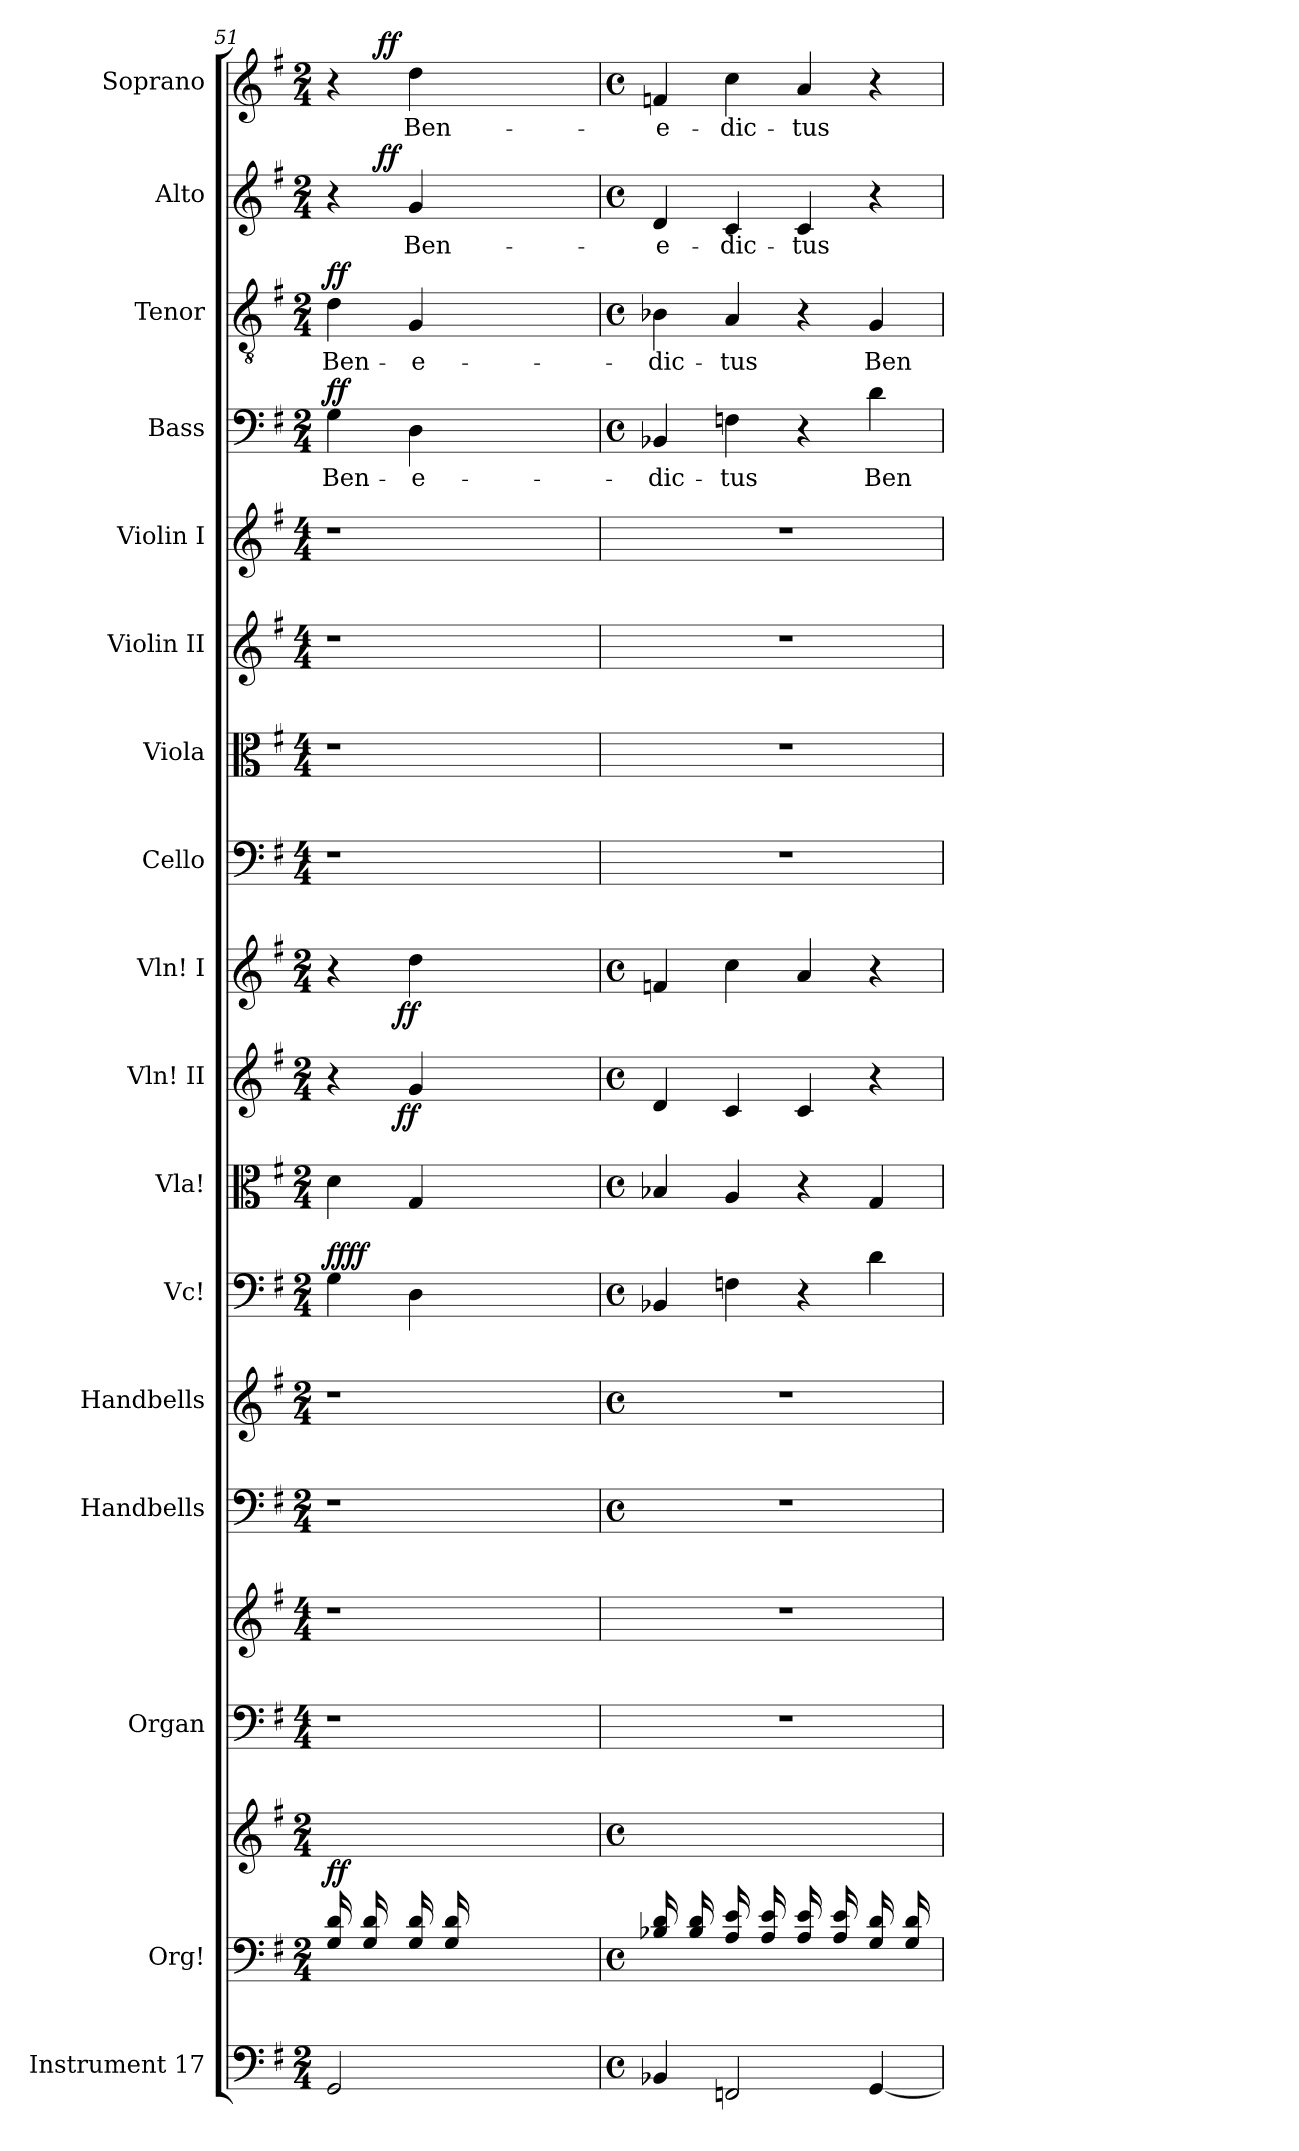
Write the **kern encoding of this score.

**kern	**kern	**kern	**dynam	**kern	**kern	**kern	**kern	**kern	**dynam	**kern	**kern	**dynam	**kern	**dynam	**kern	**kern	**kern	**kern	**kern	**text	**dynam	**kern	**text	**dynam	**kern	**text	**dynam	**kern	**text	**dynam
*part17	*part16	*part16	*part16	*part15	*part15	*part14	*part13	*part12	*part12	*part11	*part10	*part10	*part9	*part9	*part8	*part7	*part6	*part5	*part4	*part4	*part4	*part3	*part3	*part3	*part2	*part2	*part2	*part1	*part1	*part1
*staff19	*staff18	*staff17	*staff17/18	*staff16	*staff15	*staff14	*staff13	*staff12	*staff12	*staff11	*staff10	*staff10	*staff9	*staff9	*staff8	*staff7	*staff6	*staff5	*staff4	*staff4	*staff4	*staff3	*staff3	*staff3	*staff2	*staff2	*staff2	*staff1	*staff1	*staff1
*I"Instrument 17	*I"Org!	*	*	*I"Organ	*	*I"Handbells	*I"Handbells	*I"Vc!	*	*I"Vla!	*I"Vln! II	*	*I"Vln! I	*	*I"Cello	*I"Viola	*I"Violin II	*I"Violin I	*I"Bass	*	*	*I"Tenor	*	*	*I"Alto	*	*	*I"Soprano	*	*
*	*	*	*	*	*	*	*	*I'Vc!	*	*I'Vla!	*I'Vln! II	*	*I'Vln! I	*	*	*I'Vla	*I'Vln	*I'Vln	*I'B	*	*	*I'T	*	*	*I'A	*	*	*I'S	*	*
!!LO:PB:g=z
*clefF4	*clefF4	*clefG2	*	*clefF4	*clefG2	*clefF4	*clefG2	*clefF4	*	*clefC3	*clefG2	*	*clefG2	*	*clefF4	*clefC3	*clefG2	*clefG2	*clefF4	*	*	*clefGv2	*	*	*clefG2	*	*	*clefG2	*	*
*k[f#]	*k[f#]	*k[f#]	*	*k[f#]	*k[f#]	*k[f#]	*k[f#]	*k[f#]	*	*k[f#]	*k[f#]	*	*k[f#]	*	*k[f#]	*k[f#]	*k[f#]	*k[f#]	*k[f#]	*	*	*k[f#]	*	*	*k[f#]	*	*	*k[f#]	*	*
*G:	*G:	*G:	*	*G:	*G:	*G:	*G:	*G:	*	*G:	*G:	*	*G:	*	*G:	*G:	*G:	*G:	*G:	*	*	*G:	*	*	*G:	*	*	*G:	*	*
*M2/4	*M2/4	*M2/4	*	*M4/4	*M4/4	*M2/4	*M2/4	*M2/4	*	*M2/4	*M2/4	*	*M2/4	*	*M4/4	*M4/4	*M4/4	*M4/4	*M2/4	*	*	*M2/4	*	*	*M2/4	*	*	*M2/4	*	*
=51	=51	=51	=51	=51	=51	=51	=51	=51	=51	=51	=51	=51	=51	=51	=51	=51	=51	=51	=51	=51	=51	=51	=51	=51	=51	=51	=51	=51	=51	=51
!	!	!	!LO:DY:a=2	!	!	!LO:N:vis=1	!LO:N:vis=1	!	!LO:DY:a	!	!	!	!	!	!	!	!	!	!	!LO:LY:b:cj	!	!	!LO:LY:b:cj	!	!	!	!	!	!	!
!	!	!	!	!	!	!	!	!	!LO:DY:n=1:b	!	!	!	!	!	!	!	!	!	!	!	!LO:DY:a	!	!	!LO:DY:a	!	!	!	!	!	!
*	*	*	*	*	*	*	*	*	*	*	*^	*	*^	*	*	*	*	*	*	*	*	*	*	*	*^	*	*	*^	*	*
2GG/	16G/ 16d/L	16ryy	ff	1r	1r	2r	2r	4G\	ff ff	4d\	4r	8..ryy	.	4r	8..ryy	.	1r	1r	1r	1r	4G\	Ben-	ff	4d\	Ben-	ff	4r	8ryy	.	.	4r	8ryy	.	.
.	16ryy	16dd/ 16g/	.	.	.	.	.	.	.	.	.	.	.	.	.	.	.	.	.	.	.	.	.	.	.	.	.	.	.	.	.	.	.	.
.	16d/ 16G/	16ryy	.	.	.	.	.	.	.	.	.	.	.	.	.	.	.	.	.	.	.	.	.	.	.	.	.	32.ryy	.	.	.	32.ryy	.	.
!	!	!	!	!	!	!	!	!	!	!	!	!	!	!	!	!	!	!	!	!	!	!	!	!	!	!	!	!	!	!LO:DY:a	!	!	!	!LO:DY:a
.	.	.	.	.	.	.	.	.	.	.	.	.	.	.	.	.	.	.	.	.	.	.	.	.	.	.	.	2ryy	.	ff	.	2ryy	.	ff
.	16ryy	16dd/ 16g/J	.	.	.	.	.	.	.	.	.	.	.	.	.	.	.	.	.	.	.	.	.	.	.	.	.	.	.	.	.	.	.	.
!	!	!	!	!	!	!	!	!	!	!	!	!	!LO:DY:b	!	!	!LO:DY:b	!	!	!	!	!	!	!	!	!	!	!	!	!	!	!	!	!	!
.	.	.	.	.	.	.	.	.	.	.	.	2ryy	ff	.	2ryy	ff	.	.	.	.	.	.	.	.	.	.	.	.	.	.	.	.	.	.
!	!	!	!	!	!	!	!	!	!	!	!	!	!	!	!	!	!	!	!	!	!	!LO:LY:b:cj	!	!	!LO:LY:b:cj	!	!	!	!LO:LY:b:cj	!	!	!	!LO:LY:b:cj	!
.	16d/ 16G/L	16ryy	.	.	.	.	.	4D\	.	4G/	4g/	.	.	4dd\	.	.	.	.	.	.	4D\	-e-	.	4G/	-e-	.	4g/	.	Ben-	.	4dd\	.	Ben-	.
.	16ryy	16dd/ 16g/	.	.	.	.	.	.	.	.	.	.	.	.	.	.	.	.	.	.	.	.	.	.	.	.	.	.	.	.	.	.	.	.
.	16d/ 16G/	16ryy	.	.	.	.	.	.	.	.	.	.	.	.	.	.	.	.	.	.	.	.	.	.	.	.	.	.	.	.	.	.	.	.
.	2ryy	16dd/ 16g/J	.	.	.	.	.	.	.	.	.	.	.	.	.	.	.	.	.	.	.	.	.	.	.	.	.	.	.	.	.	.	.	.
2ryy	.	2ryy	.	.	.	2ryy	2ryy	2ryy	.	2ryy	2ryy	.	.	2ryy	.	.	.	.	.	.	2ryy	.	.	2ryy	.	.	2ryy	.	.	.	2ryy	.	.	.
.	.	.	.	.	.	.	.	.	.	.	.	.	.	.	.	.	.	.	.	.	.	.	.	.	.	.	.	4ryy	.	.	.	4ryy	.	.
.	.	.	.	.	.	.	.	.	.	.	.	4ryy	.	.	4ryy	.	.	.	.	.	.	.	.	.	.	.	.	.	.	.	.	.	.	.
.	.	.	.	.	.	.	.	.	.	.	.	.	.	.	.	.	.	.	.	.	.	.	.	.	.	.	.	16ryy	.	.	.	16ryy	.	.
.	16ryy	.	.	.	.	.	.	.	.	.	.	.	.	.	.	.	.	.	.	.	.	.	.	.	.	.	.	.	.	.	.	.	.	.
.	.	.	.	.	.	.	.	.	.	.	.	32ryy	.	.	32ryy	.	.	.	.	.	.	.	.	.	.	.	.	.	.	.	.	.	.	.
.	.	.	.	.	.	.	.	.	.	.	.	.	.	.	.	.	.	.	.	.	.	.	.	.	.	.	.	64ryy	.	.	.	64ryy	.	.
*	*	*	*	*	*	*	*	*	*	*	*v	*v	*	*	*	*	*	*	*	*	*	*	*	*	*	*	*v	*v	*	*	*v	*v	*	*
*	*	*	*	*	*	*	*	*	*	*	*	*	*v	*v	*	*	*	*	*	*	*	*	*	*	*	*	*	*	*	*	*
=52	=52	=52	=52	=52	=52	=52	=52	=52	=52	=52	=52	=52	=52	=52	=52	=52	=52	=52	=52	=52	=52	=52	=52	=52	=52	=52	=52	=52	=52	=52
*M4/4	*M4/4	*M4/4	*	*	*	*M4/4	*M4/4	*M4/4	*	*M4/4	*M4/4	*	*M4/4	*	*	*	*	*	*M4/4	*	*	*M4/4	*	*	*M4/4	*	*	*M4/4	*	*
*met(c)	*met(c)	*met(c)	*	*	*	*met(c)	*met(c)	*met(c)	*	*met(c)	*met(c)	*	*met(c)	*	*	*	*	*	*met(c)	*	*	*met(c)	*	*	*met(c)	*	*	*met(c)	*	*
*	*	*	*	*	*	*	*	*	*	*	*^	*	*^	*	*	*	*	*	*	*	*	*	*	*	*^	*	*	*^	*	*
!	!	!	!	!	!	!	!	!	!	!	!	!	!	!	!	!	!	!	!	!	!	!LO:LY:b:cj	!	!	!LO:LY:b:cj	!	!	!	!LO:LY:b:cj	!	!	!	!LO:LY:b:cj	!
*	*	*	*	*	*	*	*	*	*	*	*v	*v	*	*	*	*	*	*	*	*	*	*	*	*	*	*	*v	*v	*	*	*v	*v	*	*
*	*	*	*	*	*	*	*	*	*	*	*	*	*v	*v	*	*	*	*	*	*	*	*	*	*	*	*	*	*	*	*	*
4BB-X/	16B-X/ 16d/L	16ryy	.	1r	1r	1r	1r	4BB-X/	.	4B-X/	4d/	.	4fn/	.	1r	1r	1r	1r	4BB-X/	-dic-	.	4B-X\	-dic-	.	4d/	-e-	.	4fn/	-e-	.
.	16ryy	16fn/ 16dd/	.	.	.	.	.	.	.	.	.	.	.	.	.	.	.	.	.	.	.	.	.	.	.	.	.	.	.	.
.	16B-/ 16d/	16ryy	.	.	.	.	.	.	.	.	.	.	.	.	.	.	.	.	.	.	.	.	.	.	.	.	.	.	.	.
.	16ryy	16f/ 16dd/J	.	.	.	.	.	.	.	.	.	.	.	.	.	.	.	.	.	.	.	.	.	.	.	.	.	.	.	.
!	!	!	!	!	!	!	!	!	!	!	!	!	!	!	!	!	!	!	!	!LO:LY:b:cj	!	!	!LO:LY:b:cj	!	!	!LO:LY:b:cj	!	!	!LO:LY:b:cj	!
2FFn/	16e/ 16A/L	16ryy	.	.	.	.	.	4Fn\	.	4A/	4c/	.	4cc\	.	.	.	.	.	4Fn\	-tus	.	4A/	-tus	.	4c/	-dic-	.	4cc\	-dic-	.
.	16ryy	16f/ 16ee/	.	.	.	.	.	.	.	.	.	.	.	.	.	.	.	.	.	.	.	.	.	.	.	.	.	.	.	.
.	16A/ 16e/	16ryy	.	.	.	.	.	.	.	.	.	.	.	.	.	.	.	.	.	.	.	.	.	.	.	.	.	.	.	.
.	16ryy	16ee/ 16f/J	.	.	.	.	.	.	.	.	.	.	.	.	.	.	.	.	.	.	.	.	.	.	.	.	.	.	.	.
!	!	!	!	!	!	!	!	!	!	!	!	!	!	!	!	!	!	!	!	!	!	!	!	!	!	!LO:LY:b:cj	!	!	!LO:LY:b:cj	!
.	16e/ 16A/L	16ryy	.	.	.	.	.	4r	.	4r	4c/	.	4a/	.	.	.	.	.	4r	.	.	4r	.	.	4c/	-tus	.	4a/	-tus	.
.	16ryy	16ee/ 16a/	.	.	.	.	.	.	.	.	.	.	.	.	.	.	.	.	.	.	.	.	.	.	.	.	.	.	.	.
.	16e/ 16A/	16ryy	.	.	.	.	.	.	.	.	.	.	.	.	.	.	.	.	.	.	.	.	.	.	.	.	.	.	.	.
.	16ryy	16a/ 16ee/J	.	.	.	.	.	.	.	.	.	.	.	.	.	.	.	.	.	.	.	.	.	.	.	.	.	.	.	.
!	!	!	!	!	!	!	!	!	!	!	!	!	!	!	!	!	!	!	!	!LO:LY:b:cj	!	!	!LO:LY:b:cj	!	!	!	!	!	!	!
[<4GG/	16d/ 16G/L	16ryy	.	.	.	.	.	4d\	.	4G/	4r	.	4r	.	.	.	.	.	4d\	Ben-	.	4G/	Ben-	.	4r	.	.	4r	.	.
.	16ryy	16g/ 16dd/	.	.	.	.	.	.	.	.	.	.	.	.	.	.	.	.	.	.	.	.	.	.	.	.	.	.	.	.
.	16d/ 16G/	16ryy	.	.	.	.	.	.	.	.	.	.	.	.	.	.	.	.	.	.	.	.	.	.	.	.	.	.	.	.
.	16ryy	16dd/ 16g/J	.	.	.	.	.	.	.	.	.	.	.	.	.	.	.	.	.	.	.	.	.	.	.	.	.	.	.	.
=	=	=	=	=	=	=	=	=	=	=	=	=	=	=	=	=	=	=	=	=	=	=	=	=	=	=	=	=	=	=
*-	*-	*-	*-	*-	*-	*-	*-	*-	*-	*-	*-	*-	*-	*-	*-	*-	*-	*-	*-	*-	*-	*-	*-	*-	*-	*-	*-	*-	*-	*-
